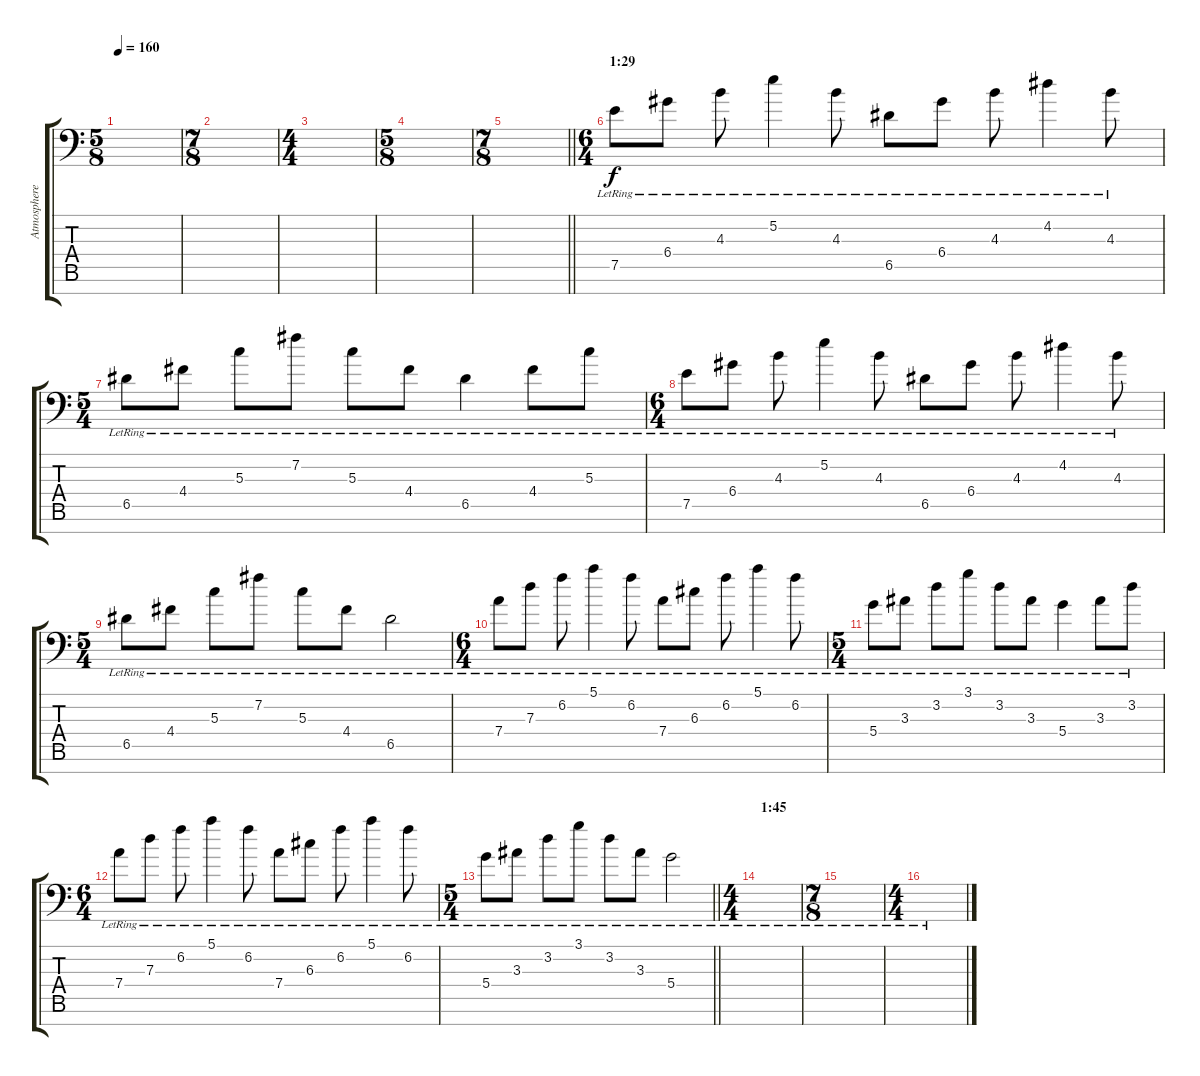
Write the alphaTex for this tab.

\track ("Atmosphere" "Atmosphere") {instrument acousticguitarsteel}
\staff {score tabs}
\tuning (E4 B3 G3 D3 A2 E2 A1) {hide}
\ts (5 8)
\tempo 160
\clef f4
\ks c
|
\ts (7 8)
|
\ts (4 4)
|
\ts (5 8)
|
\ts (7 8)
\barLineRight lightlight
|
\ts (6 4)
\section ("" "1:29")
7.5{lr}.8{instrument acousticguitarnylon} 6.4{lr}.8 4.3{lr}.8 5.2{lr}.4 4.3{lr}.8 6.5{lr}.8 6.4{lr}.8 4.3{lr}.8 4.2{lr}.4 4.3{lr}.8 |
\ts (5 4)
6.5{lr}.8 4.4{lr}.8 5.3{lr}.8 7.2{lr}.8 5.3{lr}.8 4.4{lr}.8 6.5{lr}.4 4.4{lr}.8 5.3{lr}.8 |
\ts (6 4)
7.5{lr}.8 6.4{lr}.8 4.3{lr}.8 5.2{lr}.4 4.3{lr}.8 6.5{lr}.8 6.4{lr}.8 4.3{lr}.8 4.2{lr}.4 4.3{lr}.8 |
\ts (5 4)
6.5{lr}.8 4.4{lr}.8 5.3{lr}.8 7.2{lr}.8 5.3{lr}.8 4.4{lr}.8 6.5{lr}.2 |
\ts (6 4)
7.4{lr}.8 7.3{lr}.8 6.2{lr}.8 5.1{lr}.4 6.2{lr}.8 7.4{lr}.8 6.3{lr}.8 6.2{lr}.8 5.1{lr}.4 6.2{lr}.8 |
\ts (5 4)
5.4{lr}.8 3.3{lr}.8 3.2{lr}.8 3.1{lr}.8 3.2{lr}.8 3.3{lr}.8 5.4{lr}.4 3.3{lr}.8 3.2{lr}.8 |
\ts (6 4)
7.4{lr}.8 7.3{lr}.8 6.2{lr}.8 5.1{lr}.4 6.2{lr}.8 7.4{lr}.8 6.3{lr}.8 6.2{lr}.8 5.1{lr}.4 6.2{lr}.8 |
\ts (5 4)
\barLineRight lightlight
5.4{lr}.8 3.3{lr}.8 3.2{lr}.8 3.1{lr}.8 3.2{lr}.8 3.3{lr}.8 5.4{lr}.2 |
\ts (4 4)
\section ("" "1:45")
|
\ts (7 8)
|
\ts (4 4)
